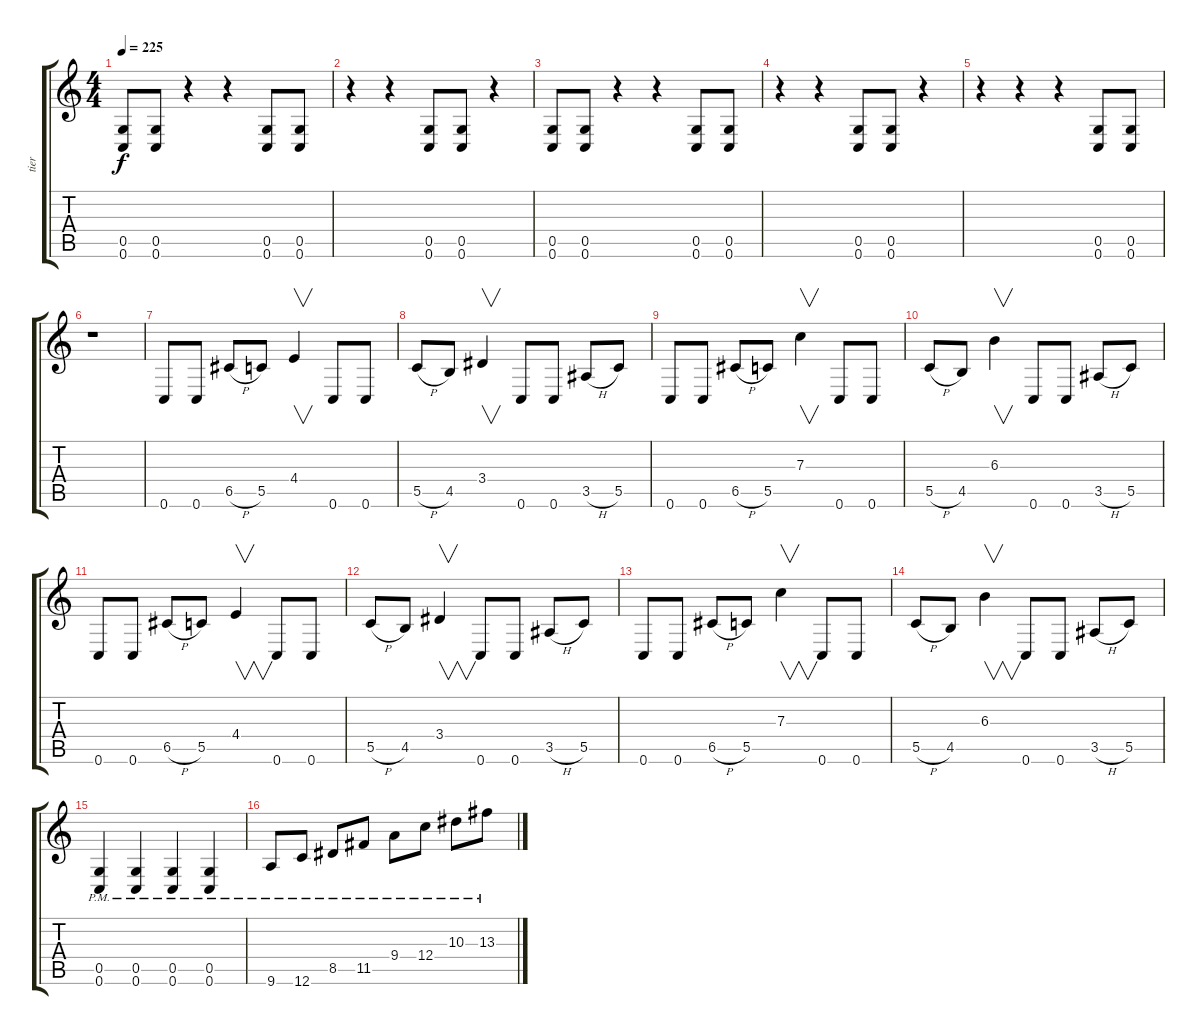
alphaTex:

\track ("tier" "tier") {instrument distortionguitar}
\staff {score tabs}
\tuning (D4 A3 F3 C3 G2 C2) {hide}
\ts (4 4)
\tempo 225
\clef g2
\ks c
(0.5 0.6).8{dy f} (0.5 0.6).8 r.4 r.4 (0.5 0.6).8 (0.5 0.6).8 |
r.4 r.4 (0.5 0.6).8 (0.5 0.6).8 r.4 |
(0.5 0.6).8 (0.5 0.6).8 r.4 r.4 (0.5 0.6).8 (0.5 0.6).8 |
r.4 r.4 (0.5 0.6).8 (0.5 0.6).8 r.4 |
r.4 r.4 r.4 (0.5 0.6).8 (0.5 0.6).8 |
r.1 |
0.6.8 0.6.8 6.5{h}.8 5.5.8 4.4.4{v} 0.6.8 0.6.8 |
5.5{h}.8 4.5.8 3.4.4{v} 0.6.8 0.6.8 3.5{h}.8 5.5.8 |
0.6.8 0.6.8 6.5{h}.8 5.5.8 7.3.4{v} 0.6.8 0.6.8 |
5.5{h}.8 4.5.8 6.3.4{v} 0.6.8 0.6.8 3.5{h}.8 5.5.8 |
0.6.8 0.6.8 6.5{h}.8 5.5.8 4.4.4{v} 0.6.8 0.6.8 |
5.5{h}.8 4.5.8 3.4.4{v} 0.6.8 0.6.8 3.5{h}.8 5.5.8 |
0.6.8 0.6.8 6.5{h}.8 5.5.8 7.3.4{v} 0.6.8 0.6.8 |
5.5{h}.8 4.5.8 6.3.4{v} 0.6.8 0.6.8 3.5{h}.8 5.5.8 |
(0.5{pm} 0.6{pm}).4 (0.5{pm} 0.6{pm}).4 (0.5{pm} 0.6{pm}).4 (0.5{pm} 0.6{pm}).4 |
9.6{pm}.8 12.6{pm}.8 8.5{pm}.8 11.5{pm}.8 9.4{pm}.8 12.4{pm}.8 10.3{pm}.8 13.3{pm}.8
